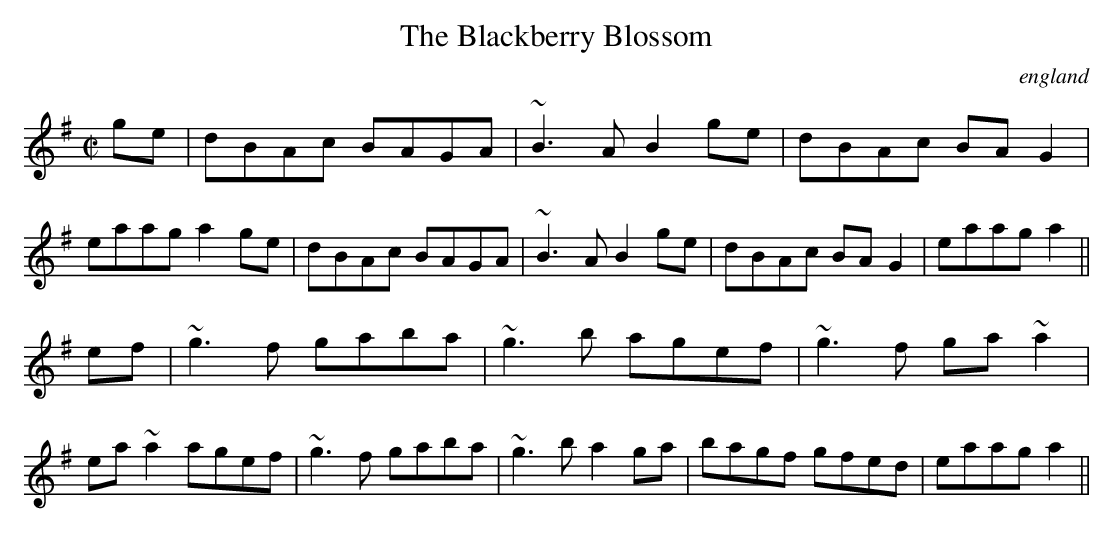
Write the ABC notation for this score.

X:1
T:Blackberry Blossom, The
O:england
M:C|
L:1/8
K:G
ge|dBAc BAGA|~B3A B2ge|dBAc BAG2|eaag a2 ge|\
dBAc BAGA|~B3A B2 ge|dBAc BAG2|eaag a2||
ef|~g3f gaba|~g3b agef|~g3f ga~a2|ea~a2 agef\
|~g3f gaba|~g3b a2 ga|bagf gfed|eaag a2||
